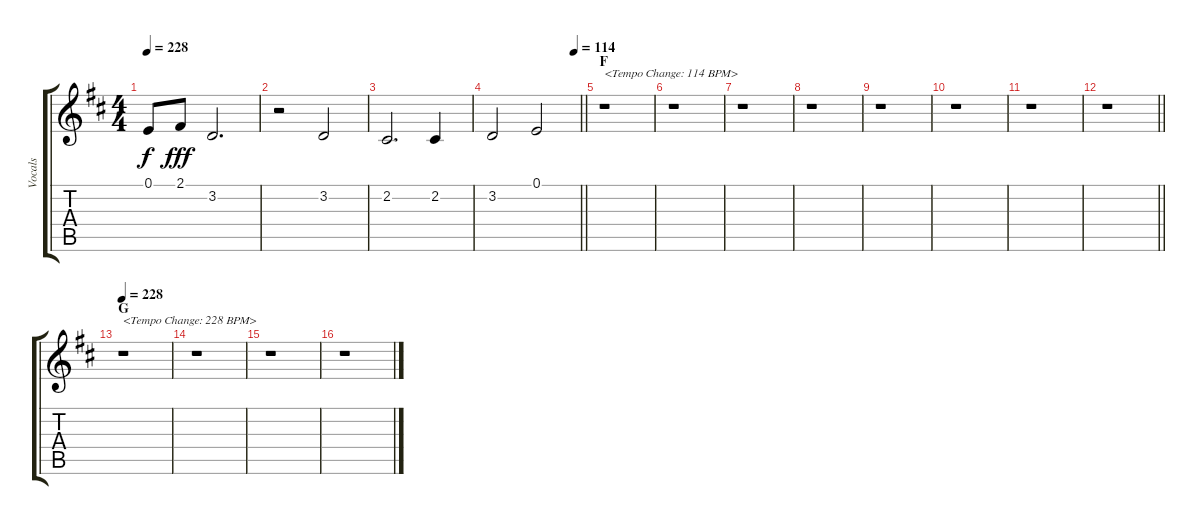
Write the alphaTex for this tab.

\track ("Vocals" "Vocals") {instrument voiceoohs}
\staff {score tabs}
\tuning (E4 B3 G3 D3 A2 E2) {hide}
\ts (4 4)
\tempo 228
\clef g2
\ks d
0.1{t}.8{dy f} 2.1.8{dy fff} 3.2.2{d} |
r.2 3.2.2 |
2.2.2{d} 2.2.4 |
\tempo (114 0.9375)
\barLineRight lightlight
3.2.2 0.1.2 |
\section ("" "F")
r.1{txt "<Tempo Change: 114 BPM>"} |
r.1 |
r.1 |
r.1 |
r.1 |
r.1 |
r.1 |
\barLineRight lightlight
r.1 |
\section ("" "G")
\tempo 228
r.1{txt "<Tempo Change: 228 BPM>"} |
r.1 |
r.1 |
r.1
